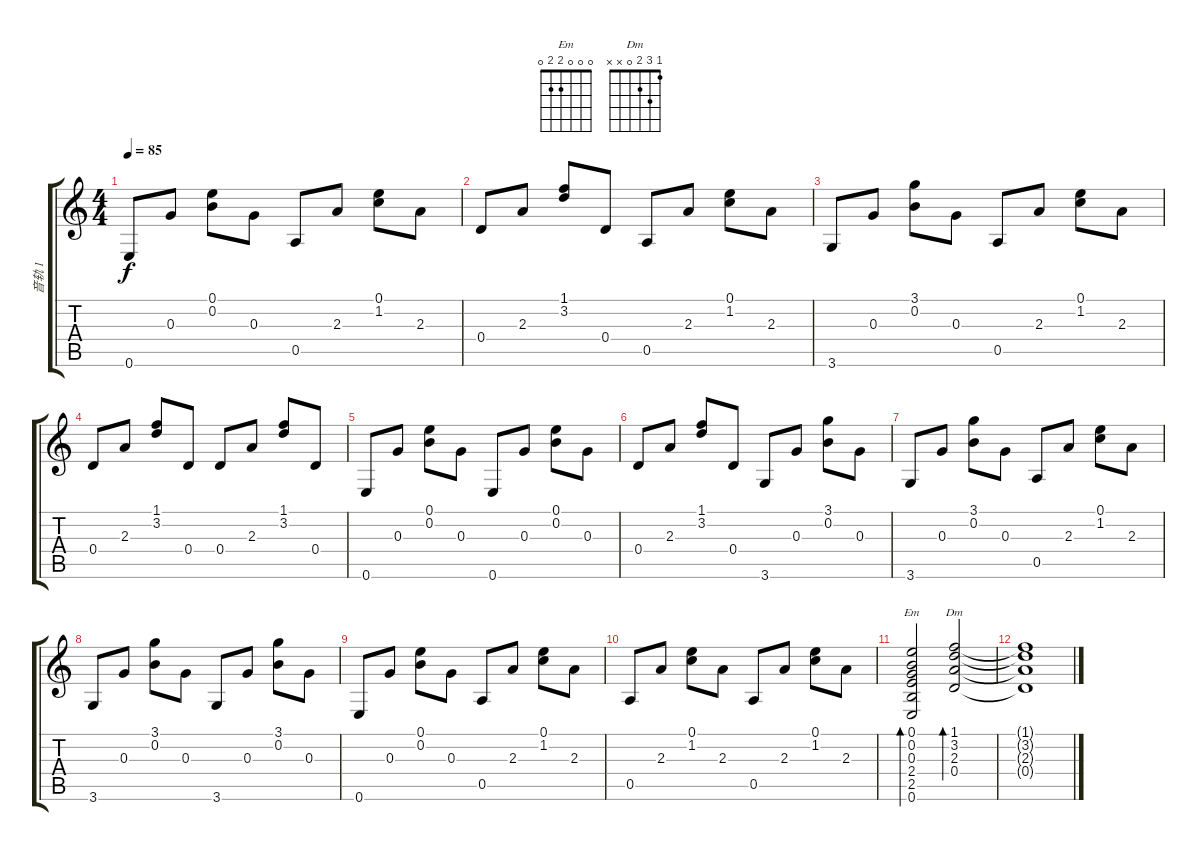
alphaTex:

\track ("音轨 1" "音轨 1") {instrument acousticguitarsteel}
\staff {score tabs}
\tuning (E4 B3 G3 D3 A2 E2) {hide}
\chord ("Em" 0 0 0 2 2 0)
\chord ("Dm" 1 3 2 0 x x)
\ts (4 4)
\tempo 85
\clef g2
\ks c
0.6.8{dy f} 0.3.8 (0.1 0.2).8 0.3.8 0.5.8 2.3.8 (0.1 1.2).8 2.3.8 |
0.4.8 2.3.8 (1.1 3.2).8 0.4.8 0.5.8 2.3.8 (0.1 1.2).8 2.3.8 |
3.6.8 0.3.8 (3.1 0.2).8 0.3.8 0.5.8 2.3.8 (0.1 1.2).8 2.3.8 |
0.4.8 2.3.8 (1.1 3.2).8 0.4.8 0.4.8 2.3.8 (1.1 3.2).8 0.4.8 |
0.6.8 0.3.8 (0.1 0.2).8 0.3.8 0.6.8 0.3.8 (0.1 0.2).8 0.3.8 |
0.4.8 2.3.8 (1.1 3.2).8 0.4.8 3.6.8 0.3.8 (3.1 0.2).8 0.3.8 |
3.6.8 0.3.8 (3.1 0.2).8 0.3.8 0.5.8 2.3.8 (0.1 1.2).8 2.3.8 |
3.6.8 0.3.8 (3.1 0.2).8 0.3.8 3.6.8 0.3.8 (3.1 0.2).8 0.3.8 |
0.6.8 0.3.8 (0.1 0.2).8 0.3.8 0.5.8 2.3.8 (0.1 1.2).8 2.3.8 |
0.5.8 2.3.8 (0.1 1.2).8 2.3.8 0.5.8 2.3.8 (0.1 1.2).8 2.3.8 |
(0.1 0.2 0.3 2.4 2.5 0.6).2{bd 480 ch "Em"} (1.1 3.2 2.3 0.4).2{bd 480 ch "Dm"} |
(1.1{t} 3.2{t} 2.3{t} 0.4{t}).1
